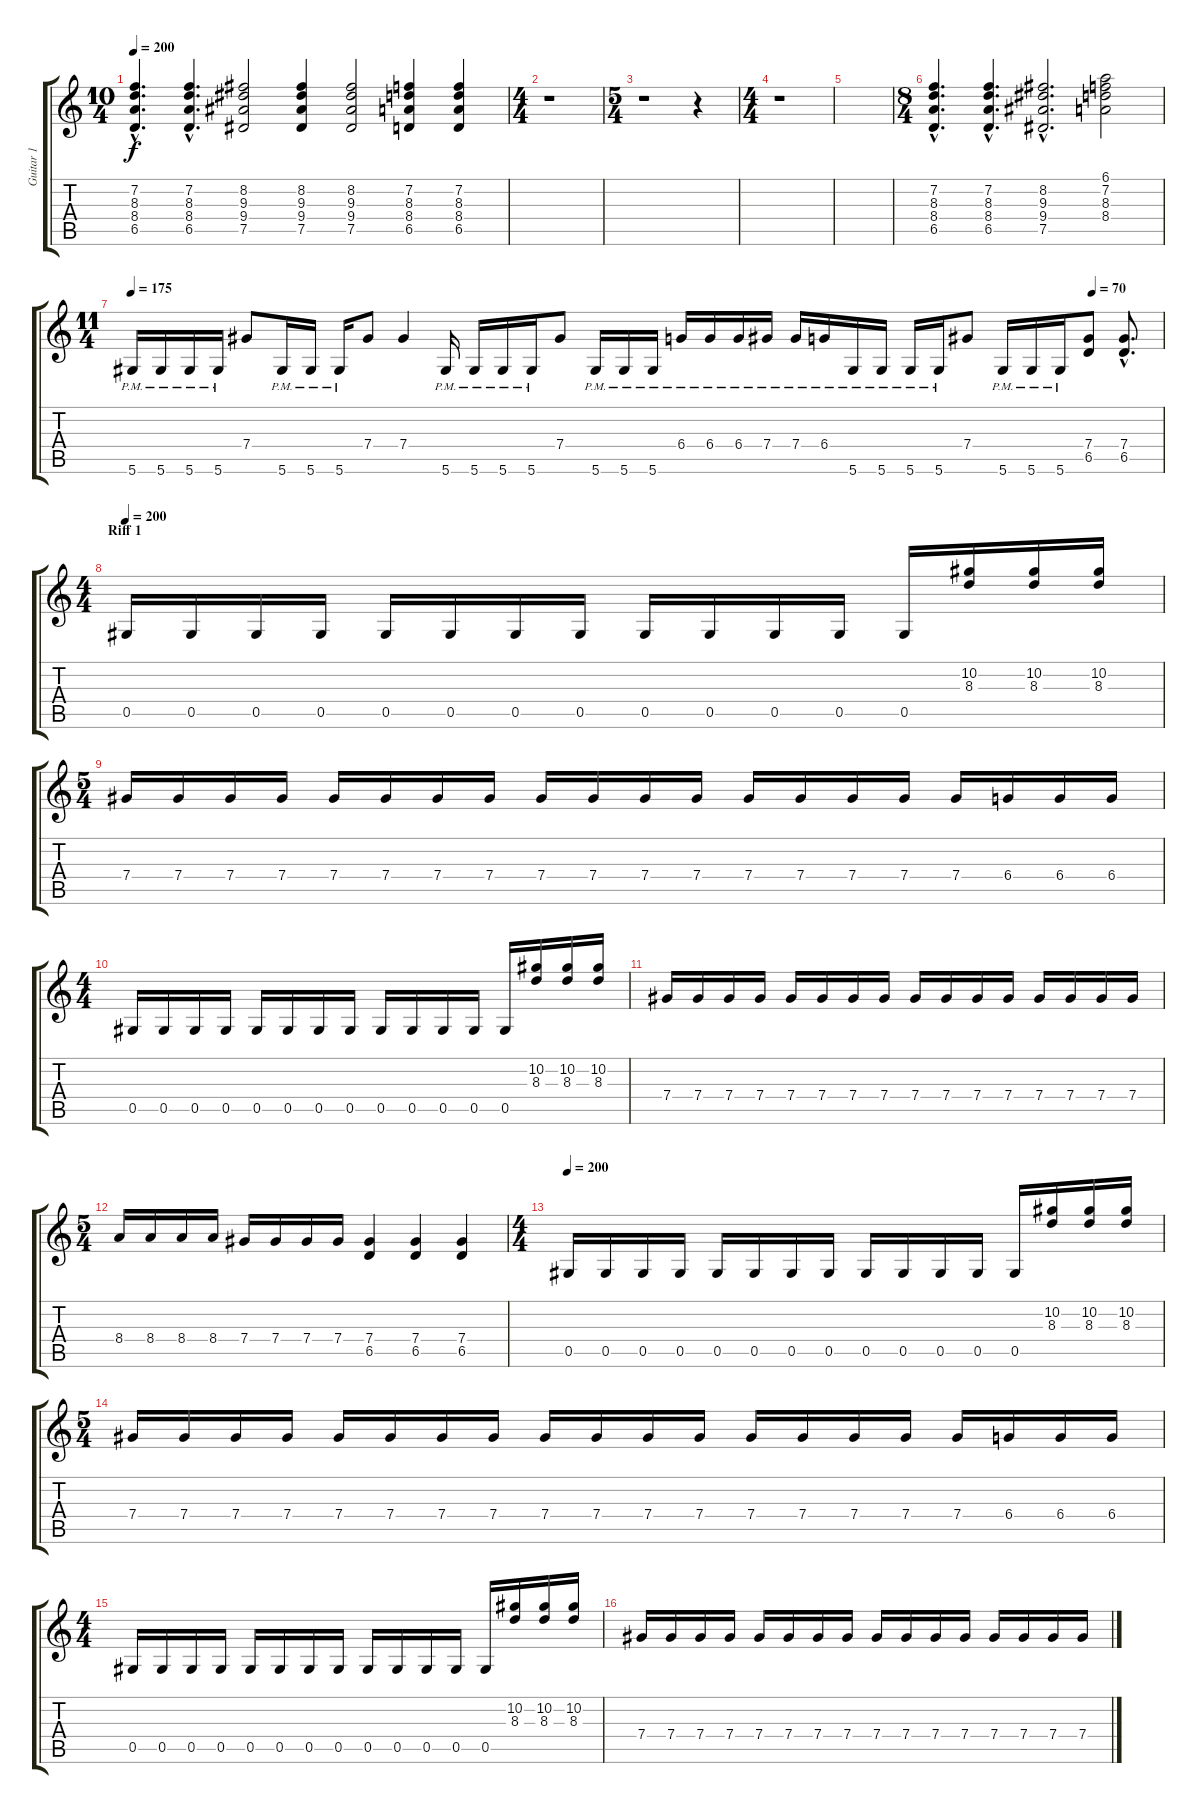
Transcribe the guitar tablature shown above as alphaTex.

\track ("Guitar 1" "Guitar 1") {instrument distortionguitar}
\staff {score tabs}
\tuning (Eb4 Bb3 Gb3 Db3 Ab2 Eb2) {hide}
\ts (10 4)
\tempo 200
\clef g2
\ks c
(7.2{hac} 8.3{hac} 8.4{hac} 6.5{hac}).4{d dy f} (7.2{hac} 8.3{hac} 8.4{hac} 6.5{hac}).4{d} (8.2 9.3 9.4 7.5).2 (8.2 9.3 9.4 7.5).4 (8.2 9.3 9.4 7.5).2 (7.2 8.3 8.4 6.5).4 (7.2 8.3 8.4 6.5).4 |
\ts (4 4)
r.1 |
\ts (5 4)
r.1 r.4 |
\ts (4 4)
r.1 |
|
\ts (8 4)
(7.2{hac} 8.3{hac} 8.4{hac} 6.5{hac}).4{d} (7.2{hac} 8.3{hac} 8.4{hac} 6.5{hac}).4{d} (8.2{hac} 9.3{hac} 9.4{hac} 7.5{hac}).2{d} (6.1 7.2 8.3 8.4).2 |
\ts (11 4)
\tempo (70 0.9318181818181818)
\tempo 175
5.6{pm}.16 5.6{pm}.16 5.6{pm}.16 5.6{pm}.16 7.4.8 5.6{pm}.16 5.6{pm}.16 5.6{pm}.16 7.4.8 7.4.4 5.6{pm}.16 5.6{pm}.16 5.6{pm}.16 5.6{pm}.16 7.4.8 5.6{pm}.16 5.6{pm}.16 5.6{pm}.16 6.4{pm}.16 6.4{pm}.16 6.4{pm}.16 7.4{pm}.16 7.4{pm}.16 6.4{pm}.16 5.6{pm}.16 5.6{pm}.16 5.6{pm}.16 5.6{pm}.16 7.4.8 5.6{pm}.16 5.6{pm}.16 5.6{pm}.16 (7.4 6.5).8 (7.4{hac} 6.5{hac}).8{d} |
\ts (4 4)
\section ("" "Riff 1")
\tempo 200
0.5.16 0.5.16 0.5.16 0.5.16 0.5.16 0.5.16 0.5.16 0.5.16 0.5.16 0.5.16 0.5.16 0.5.16 0.5.16 (10.2 8.3).16 (10.2 8.3).16 (10.2 8.3).16 |
\ts (5 4)
7.4.16 7.4.16 7.4.16 7.4.16 7.4.16 7.4.16 7.4.16 7.4.16 7.4.16 7.4.16 7.4.16 7.4.16 7.4.16 7.4.16 7.4.16 7.4.16 7.4.16 6.4.16 6.4.16 6.4.16 |
\ts (4 4)
0.5.16 0.5.16 0.5.16 0.5.16 0.5.16 0.5.16 0.5.16 0.5.16 0.5.16 0.5.16 0.5.16 0.5.16 0.5.16 (10.2 8.3).16 (10.2 8.3).16 (10.2 8.3).16 |
7.4.16 7.4.16 7.4.16 7.4.16 7.4.16 7.4.16 7.4.16 7.4.16 7.4.16 7.4.16 7.4.16 7.4.16 7.4.16 7.4.16 7.4.16 7.4.16 |
\ts (5 4)
8.4.16 8.4.16 8.4.16 8.4.16 7.4.16 7.4.16 7.4.16 7.4.16 (7.4 6.5).4 (7.4 6.5).4 (7.4 6.5).4 |
\ts (4 4)
\tempo 200
0.5.16 0.5.16 0.5.16 0.5.16 0.5.16 0.5.16 0.5.16 0.5.16 0.5.16 0.5.16 0.5.16 0.5.16 0.5.16 (10.2 8.3).16 (10.2 8.3).16 (10.2 8.3).16 |
\ts (5 4)
7.4.16 7.4.16 7.4.16 7.4.16 7.4.16 7.4.16 7.4.16 7.4.16 7.4.16 7.4.16 7.4.16 7.4.16 7.4.16 7.4.16 7.4.16 7.4.16 7.4.16 6.4.16 6.4.16 6.4.16 |
\ts (4 4)
0.5.16 0.5.16 0.5.16 0.5.16 0.5.16 0.5.16 0.5.16 0.5.16 0.5.16 0.5.16 0.5.16 0.5.16 0.5.16 (10.2 8.3).16 (10.2 8.3).16 (10.2 8.3).16 |
7.4.16 7.4.16 7.4.16 7.4.16 7.4.16 7.4.16 7.4.16 7.4.16 7.4.16 7.4.16 7.4.16 7.4.16 7.4.16 7.4.16 7.4.16 7.4.16
